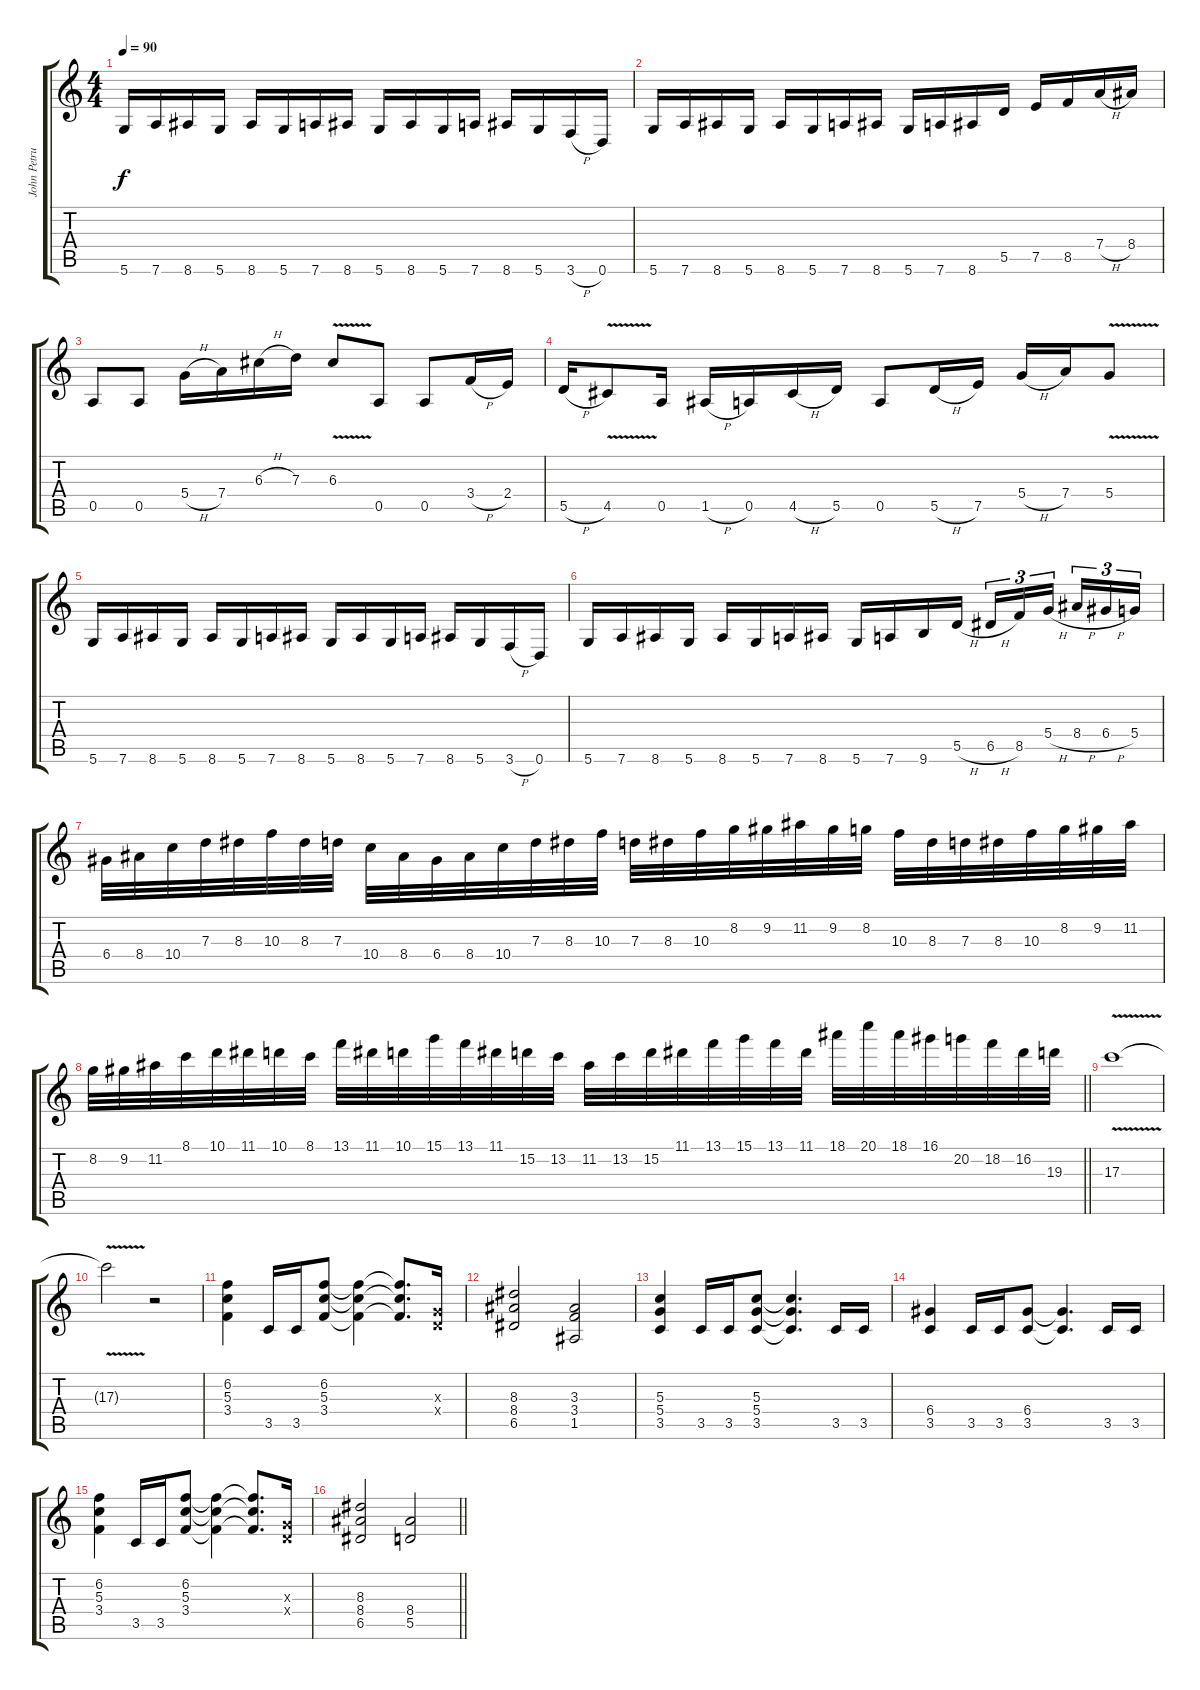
\track ("John Petrucci" "John Petru") {instrument acousticguitarsteel}
\staff {score tabs}
\tuning (E4 B3 G3 D3 A2 D2) {hide}
\ts (4 4)
\tempo 90
\clef g2
\ks c
5.6.16{dy f} 7.6.16 8.6.16 5.6.16 8.6.16 5.6.16 7.6.16 8.6.16 5.6.16 8.6.16 5.6.16 7.6.16 8.6.16 5.6.16 3.6{h}.16 0.6.16 |
5.6.16 7.6.16 8.6.16 5.6.16 8.6.16 5.6.16 7.6.16 8.6.16 5.6.16 7.6.16 8.6.16 5.5.16 7.5.16 8.5.16 7.4{h}.16 8.4.16 |
0.5.8 0.5.8 5.4{h}.16 7.4.16 6.3{h}.16 7.3.16 6.3{v}.8 0.5.8 0.5.8 3.4{h}.16 2.4.16 |
5.5{h}.16 4.5{v}.8 0.5.16 1.5{h}.16 0.5.16 4.5{h}.16 5.5.16 0.5.8 5.5{h}.16 7.5.16 5.4{h}.16 7.4.16 5.4{v}.8 |
5.6.16 7.6.16 8.6.16 5.6.16 8.6.16 5.6.16 7.6.16 8.6.16 5.6.16 8.6.16 5.6.16 7.6.16 8.6.16 5.6.16 3.6{h}.16 0.6.16 |
5.6.16 7.6.16 8.6.16 5.6.16 8.6.16 5.6.16 7.6.16 8.6.16 5.6.16 7.6.16 9.6.16 5.5{h}.16 6.5{h}.16{tu (3 2)} 8.5.16{tu (3 2)} 5.4{h}.16{tu (3 2) beam splitsecondary} 8.4{h}.16{tu (3 2)} 6.4{h}.16{tu (3 2)} 5.4.16{tu (3 2)} |
6.4.32 8.4.32 10.4.32 7.3.32 8.3.32 10.3.32 8.3.32 7.3.32 10.4.32 8.4.32 6.4.32 8.4.32 10.4.32 7.3.32 8.3.32 10.3.32 7.3.32 8.3.32 10.3.32 8.2.32 9.2.32 11.2.32 9.2.32 8.2.32 10.3.32 8.3.32 7.3.32 8.3.32 10.3.32 8.2.32 9.2.32 11.2.32 |
\barLineRight lightlight
8.2.32 9.2.32 11.2.32 8.1.32 10.1.32 11.1.32 10.1.32 8.1.32 13.1.32 11.1.32 10.1.32 15.1.32 13.1.32 11.1.32 15.2.32 13.2.32 11.2.32 13.2.32 15.2.32 11.1.32 13.1.32 15.1.32 13.1.32 11.1.32 18.1.32 20.1.32 18.1.32 16.1.32 20.2.32 18.2.32 16.2.32 19.3.32 |
17.3{v}.1 |
17.3{t}.2 r.2 |
(6.2 5.3 3.4).4 3.5.16 3.5.16 (6.2 5.3 3.4).8 (6.2{t} 5.3{t} 3.4{t}).4 (6.2{t} 5.3{t} 3.4{t}).8{d} (0.3{x} 0.4{x}).16 |
(8.3 8.4 6.5).2 (3.3 3.4 1.5).2 |
(5.3 5.4 3.5).4 3.5.16 3.5.16 (5.3 5.4 3.5).8 (5.3{t} 5.4{t} 3.5{t}).4{d} 3.5.16 3.5.16 |
(6.4 3.5).4 3.5.16 3.5.16 (6.4 3.5).8 (6.4{t} 3.5{t}).4{d} 3.5.16 3.5.16 |
(6.2 5.3 3.4).4 3.5.16 3.5.16 (6.2 5.3 3.4).8 (6.2{t} 5.3{t} 3.4{t}).4 (6.2{t} 5.3{t} 3.4{t}).8{d} (0.3{x} 0.4{x}).16 |
\barLineRight lightlight
(8.3 8.4 6.5).2 (8.4 5.5).2
